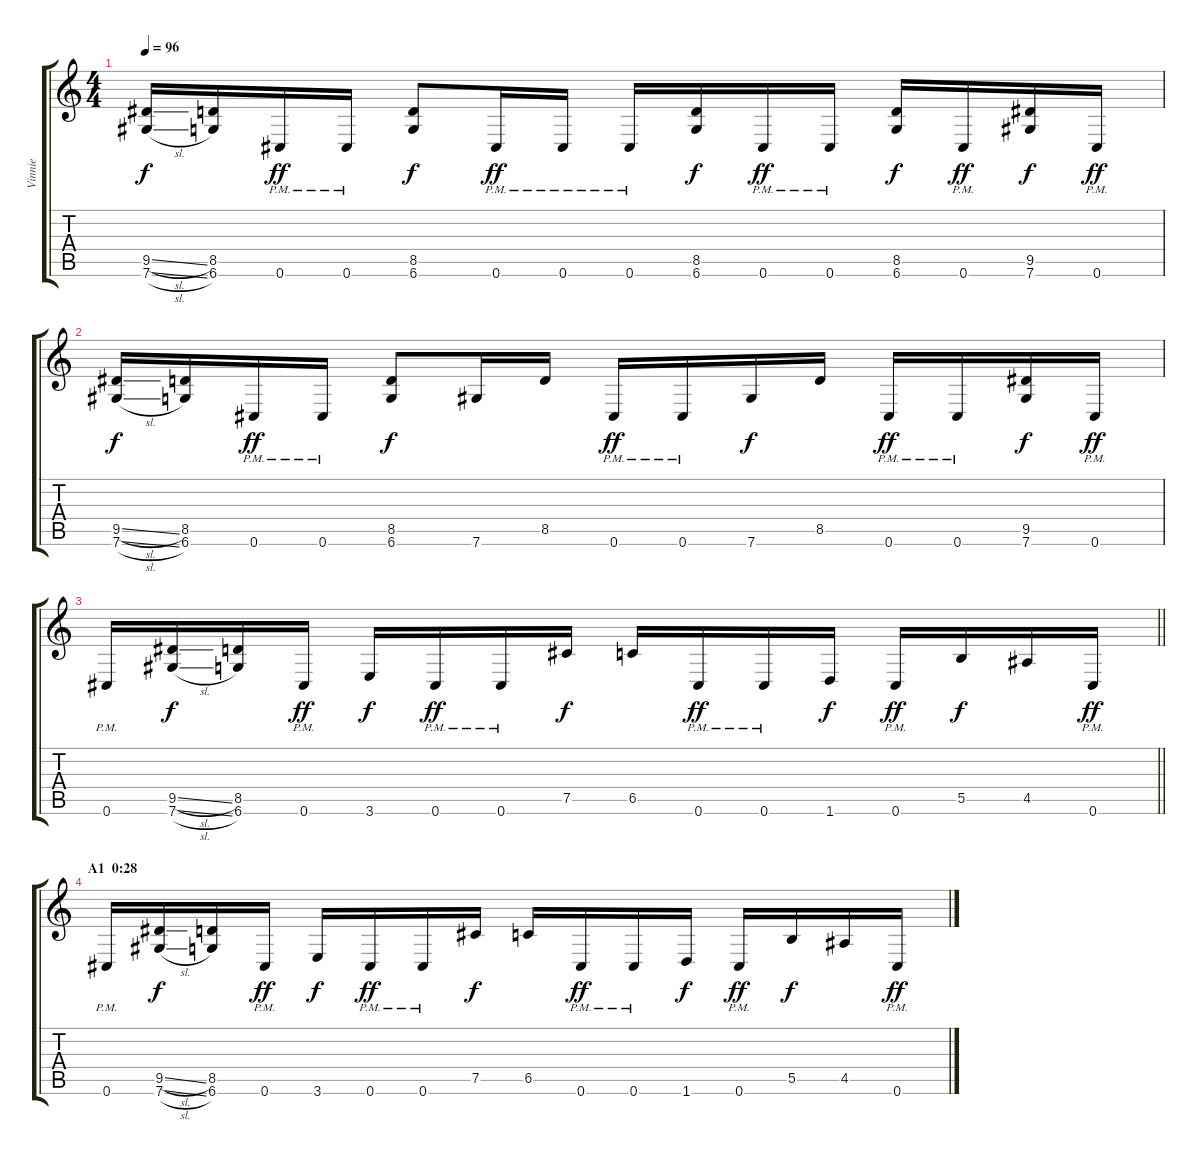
\track ("Vinnie" "Vinnie") {instrument distortionguitar}
\staff {score tabs}
\tuning (Db4 Ab3 E3 B2 Gb2 Db2) {hide}
\ts (4 4)
\tempo 96
\clef g2
\ks c
(9.5{sl} 7.6{sl}).16{dy f} (8.5 6.6).16 0.6{pm}.16{dy ff} 0.6{pm}.16 (8.5 6.6).8{dy f} 0.6{pm}.16{dy ff} 0.6{pm}.16 0.6{pm}.16 (8.5 6.6).16{dy f} 0.6{pm}.16{dy ff} 0.6{pm}.16 (8.5 6.6).16{dy f} 0.6{pm}.16{dy ff} (9.5 7.6).16{dy f} 0.6{pm}.16{dy ff} |
(9.5{sl} 7.6{sl}).16{dy f} (8.5 6.6).16 0.6{pm}.16{dy ff} 0.6{pm}.16 (8.5 6.6).8{dy f} 7.6.16 8.5.16 0.6{pm}.16{dy ff} 0.6{pm}.16 7.6.16{dy f} 8.5.16 0.6{pm}.16{dy ff} 0.6{pm}.16 (9.5 7.6).16{dy f} 0.6{pm}.16{dy ff} |
\barLineRight lightlight
0.6{pm}.16 (9.5{sl} 7.6{sl}).16{dy f} (8.5 6.6).16 0.6{pm}.16{dy ff} 3.6.16{dy f} 0.6{pm}.16{dy ff} 0.6{pm}.16 7.5.16{dy f} 6.5.16 0.6{pm}.16{dy ff} 0.6{pm}.16 1.6.16{dy f} 0.6{pm}.16{dy ff} 5.5.16{dy f} 4.5.16 0.6{pm}.16{dy ff} |
\section ("" "A1  0:28")
0.6{pm}.16 (9.5{sl} 7.6{sl}).16{dy f} (8.5 6.6).16 0.6{pm}.16{dy ff} 3.6.16{dy f} 0.6{pm}.16{dy ff} 0.6{pm}.16 7.5.16{dy f} 6.5.16 0.6{pm}.16{dy ff} 0.6{pm}.16 1.6.16{dy f} 0.6{pm}.16{dy ff} 5.5.16{dy f} 4.5.16 0.6{pm}.16{dy ff}
